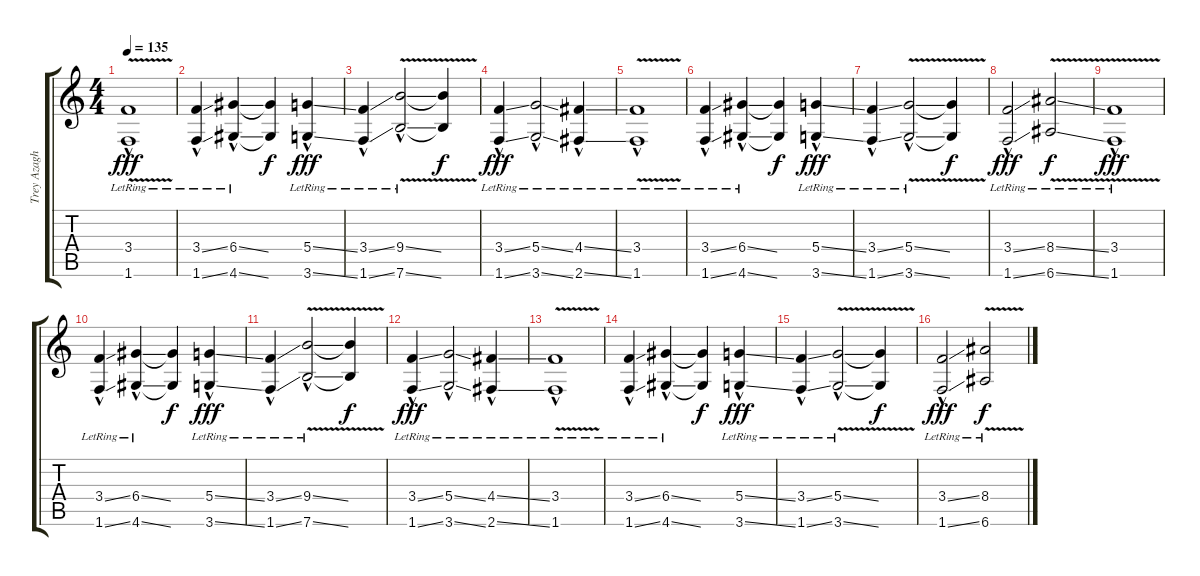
\track ("Trey Azaghtoth" "Trey Azagh") {instrument distortionguitar}
\staff {score tabs}
\tuning (E4 B3 G3 D3 A2 E2) {hide}
\ts (4 4)
\tempo 135
\clef g2
\ks c
(3.4{v hac lr} 1.6{v hac lr}).1{dy fff volume 13 instrument distortionguitar} |
(3.4{ss hac lr} 1.6{ss hac lr}).4 (6.4{ss hac lr} 4.6{ss hac lr}).4 (6.4{t} 4.6{t}).4{dy f} (5.4{ss hac lr} 3.6{ss hac lr}).4{dy fff} |
(3.4{ss hac lr} 1.6{ss hac lr}).4 (9.4{v ss hac lr} 7.6{v ss hac lr}).2 (9.4{t} 7.6{t}).4{dy f} |
(3.4{ss hac lr} 1.6{ss hac lr}).4{dy fff} (5.4{ss hac lr} 3.6{ss hac lr}).2 (4.4{ss hac lr} 2.6{ss hac lr}).4 |
(3.4{v hac lr} 1.6{v hac lr}).1 |
(3.4{ss hac lr} 1.6{ss hac lr}).4 (6.4{ss hac lr} 4.6{ss hac lr}).4 (6.4{t} 4.6{t}).4{dy f} (5.4{ss hac lr} 3.6{ss hac lr}).4{dy fff} |
(3.4{ss hac lr} 1.6{ss hac lr}).4 (5.4{v ss hac lr} 3.6{v ss hac lr}).2 (5.4{t} 3.6{t}).4{dy f} |
(3.4{ss hac lr} 1.6{ss hac lr}).2{dy fff} (8.4{v ss lr} 6.6{v ss lr}).2{dy f} |
(3.4{v hac lr} 1.6{v hac lr}).1{dy fff} |
(3.4{ss hac lr} 1.6{ss hac lr}).4 (6.4{ss hac lr} 4.6{ss hac lr}).4 (6.4{t} 4.6{t}).4{dy f} (5.4{ss hac lr} 3.6{ss hac lr}).4{dy fff} |
(3.4{ss hac lr} 1.6{ss hac lr}).4 (9.4{v ss hac lr} 7.6{v ss hac lr}).2 (9.4{t} 7.6{t}).4{dy f} |
(3.4{ss hac lr} 1.6{ss hac lr}).4{dy fff} (5.4{ss hac lr} 3.6{ss hac lr}).2 (4.4{ss hac lr} 2.6{ss hac lr}).4 |
(3.4{v hac lr} 1.6{v hac lr}).1 |
(3.4{ss hac lr} 1.6{ss hac lr}).4 (6.4{ss hac lr} 4.6{ss hac lr}).4 (6.4{t} 4.6{t}).4{dy f} (5.4{ss hac lr} 3.6{ss hac lr}).4{dy fff} |
(3.4{ss hac lr} 1.6{ss hac lr}).4 (5.4{v ss hac lr} 3.6{v ss hac lr}).2 (5.4{t} 3.6{t}).4{dy f} |
(3.4{ss hac lr} 1.6{ss hac lr}).2{dy fff} (8.4{v lr} 6.6{v ss lr}).2{dy f}
